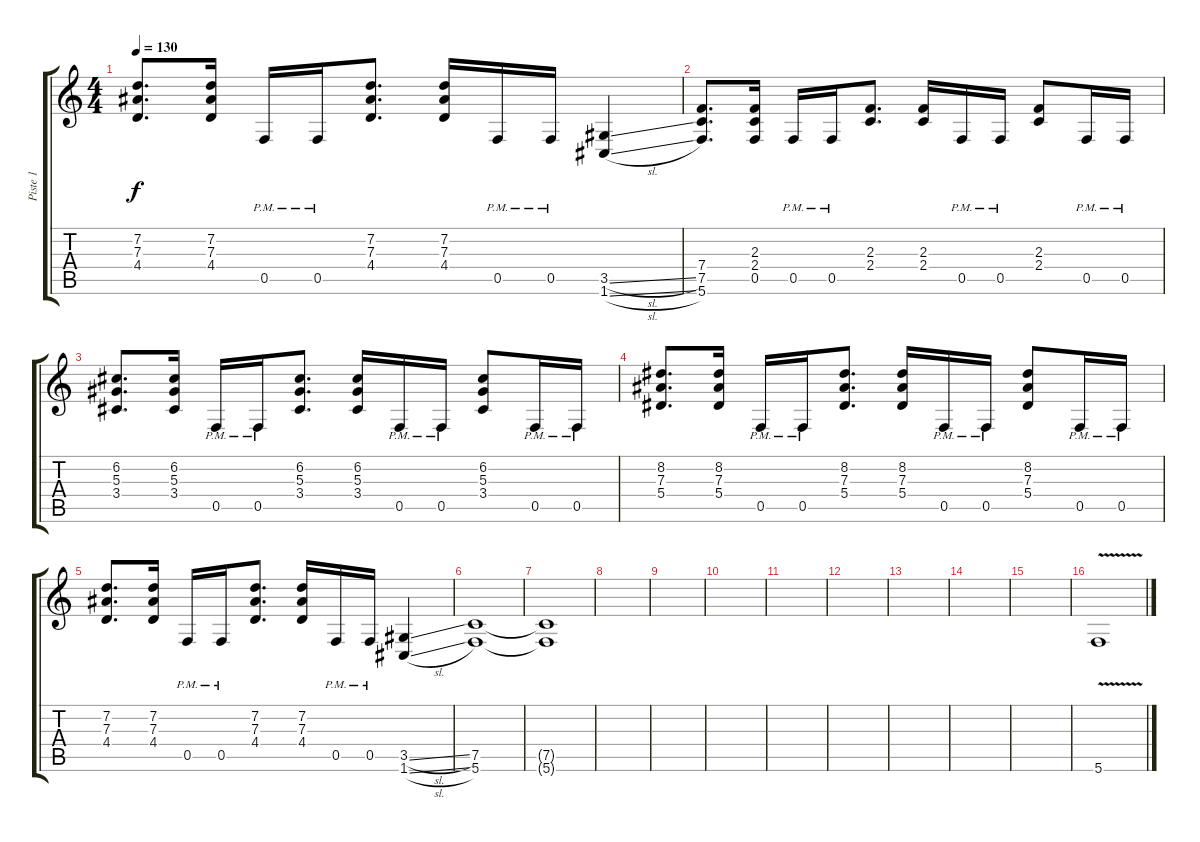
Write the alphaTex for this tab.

\track ("Piste 1" "Piste 1") {instrument distortionguitar}
\staff {score tabs}
\tuning (C4 G3 Eb3 Bb2 F2 C2) {hide}
\ts (4 4)
\tempo 130
\clef g2
\ks c
(7.2 7.3 4.4).8{d dy f} (7.2 7.3 4.4).16 0.5{pm}.16 0.5{pm}.16 (7.2 7.3 4.4).8{d} (7.2 7.3 4.4).16 0.5{pm}.16 0.5{pm}.16 (3.5{sl} 1.6{sl}).4 |
(7.4 7.5 5.6).8{d} (2.3 2.4 0.5).16 0.5{pm}.16 0.5{pm}.16 (2.3 2.4).8{d} (2.3 2.4).16 0.5{pm}.16 0.5{pm}.16 (2.3 2.4).8 0.5{pm}.16 0.5{pm}.16 |
(6.2 5.3 3.4).8{d} (6.2 5.3 3.4).16 0.5{pm}.16 0.5{pm}.16 (6.2 5.3 3.4).8{d} (6.2 5.3 3.4).16 0.5{pm}.16 0.5{pm}.16 (6.2 5.3 3.4).8 0.5{pm}.16 0.5{pm}.16 |
(8.2 7.3 5.4).8{d} (8.2 7.3 5.4).16 0.5{pm}.16 0.5{pm}.16 (8.2 7.3 5.4).8{d} (8.2 7.3 5.4).16 0.5{pm}.16 0.5{pm}.16 (8.2 7.3 5.4).8 0.5{pm}.16 0.5{pm}.16 |
(7.2 7.3 4.4).8{d} (7.2 7.3 4.4).16 0.5{pm}.16 0.5{pm}.16 (7.2 7.3 4.4).8{d} (7.2 7.3 4.4).16 0.5{pm}.16 0.5{pm}.16 (3.5{sl} 1.6{sl}).4 |
(7.5 5.6).1 |
(7.5{t} 5.6{t}).1 |
|
|
|
|
|
|
|
|
5.6{v}.1
